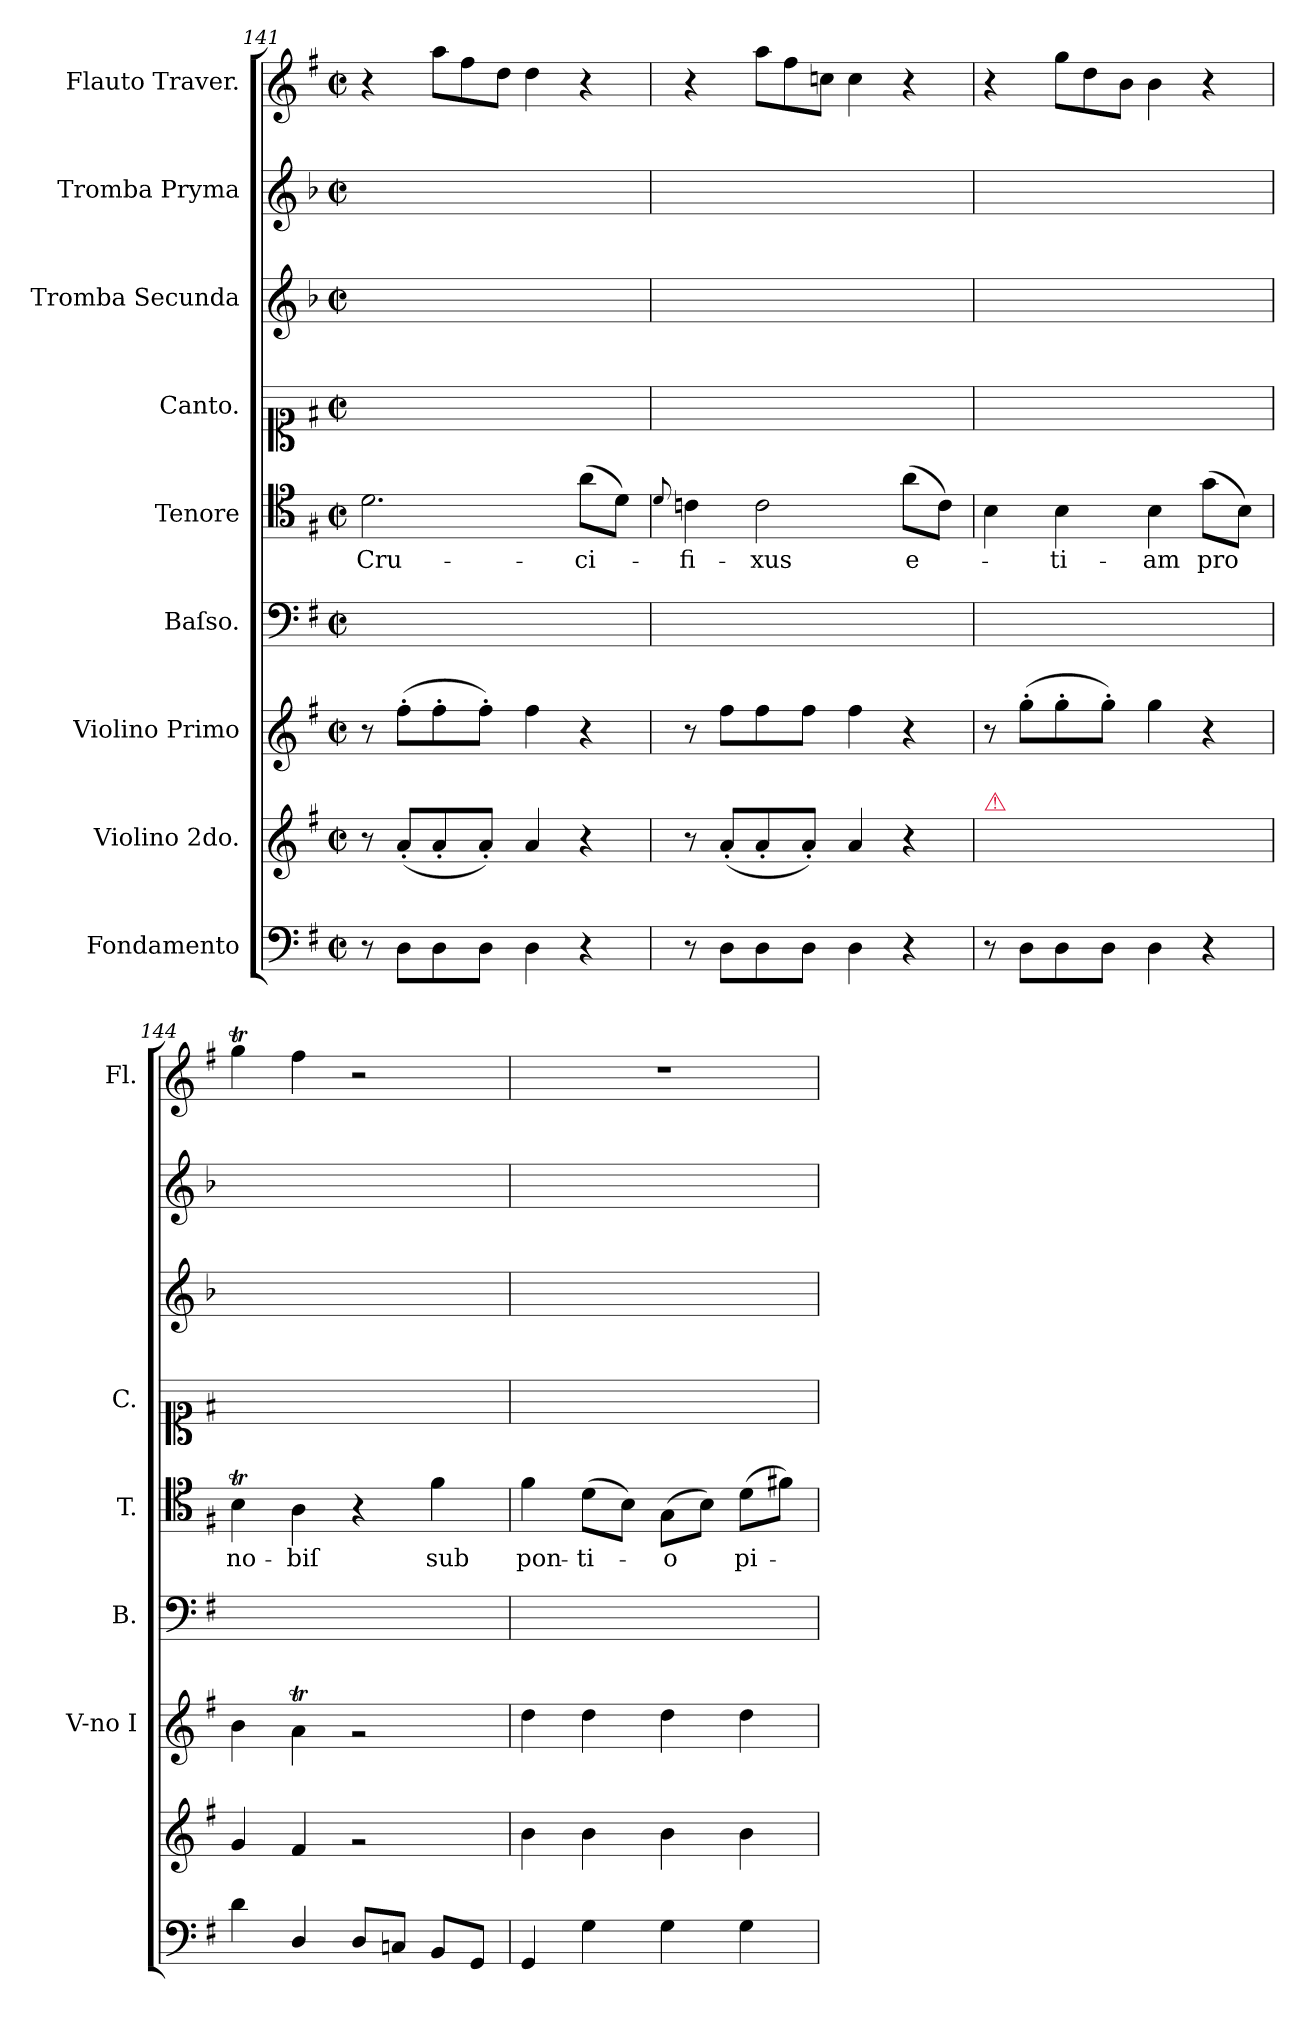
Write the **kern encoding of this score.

**kern	**kern	**kern	**kern	**kern	**text	**kern	**kern	**kern	**kern
*part9	*part8	*part7	*part6	*part5	*part5	*part4	*part3	*part2	*part1
*staff9	*staff8	*staff7	*staff6	*staff5	*staff5	*staff4	*staff3	*staff2	*staff1
*I"Fondamento	*I"Violino 2do.	*I"Violino Primo	*I"Baſso.	*I"Tenore	*	*I"Canto.	*I"Tromba Secunda	*I"Tromba Pryma	*I"Flauto Traver.
*	*	*I'V-no I	*I'B.	*I'T.	*	*I'C.	*	*	*I'Fl.
*clefF4	*clefG2	*clefG2	*clefF4	*clefC4	*	*clefC1	*clefG2	*clefG2	*clefG2
*	*	*	*	*	*	*	*ITrd-1c-2	*ITrd-1c-2	*
*k[f#]	*k[f#]	*k[f#]	*k[f#]	*k[f#]	*	*k[f#]	*k[f#]	*k[f#]	*k[f#]
*M2/2	*M2/2	*M2/2	*M2/2	*M2/2	*	*M2/2	*M2/2	*M2/2	*M2/2
*met(c|)	*met(c|)	*met(c|)	*met(c|)	*met(c|)	*	*met(c|)	*met(c|)	*met(c|)	*met(c|)
=141	=141	=141	=141	=141	=141	=141	=141	=141	=141
8r	8r	8r	1ryy	2.d\	Cru-	1ryy	1ryy	1ryy	4r
8D\L	(<8a'</L	(>8ff#'>\L	.	.	.	.	.	.	.
*	*	*	*	*	*	*	*	*	*Xtuplet
8D\	8a'</	8ff#'>\	.	.	.	.	.	.	12aa\L
.	.	.	.	.	.	.	.	.	12ff#\
8D\J	8a'</J)	8ff#'>\J)	.	.	.	.	.	.	.
.	.	.	.	.	.	.	.	.	12dd\J
4D\	4a/	4ff#\	.	.	.	.	.	.	4dd\
4r	4r	4r	.	(>8a\L	-ci-	.	.	.	4r
.	.	.	.	8d\J)	.	.	.	.	.
=142	=142	=142	=142	=142	=142	=142	=142	=142	=142
.	.	.	.	8qqd/	.	.	.	.	.
8r	8r	8r	1ryy	4cn\	-fi-	1ryy	1ryy	1ryy	4r
8D\L	(<8a'</L	8ff#\L	.	.	.	.	.	.	.
8D\	8a'</	8ff#\	.	2c\	-xus	.	.	.	12aa\L
.	.	.	.	.	.	.	.	.	12ff#\
8D\J	8a'</J)	8ff#\J	.	.	.	.	.	.	.
.	.	.	.	.	.	.	.	.	12ccn\J
4D\	4a/	4ff#\	.	.	.	.	.	.	4cc\
4r	4r	4r	.	(>8a\L	e-	.	.	.	4r
.	.	.	.	8c\J)	.	.	.	.	.
=143	=143	=143	=143	=143	=143	=143	=143	=143	=143
!	!LO:TX:a:color=crimson:t=⚠	!	!	!	!	!	!	!	!
8r	1ryy	8r	1ryy	4B\	.	1ryy	1ryy	1ryy	4r
8D\L	.	(>8gg'>\L	.	.	.	.	.	.	.
8D\	.	8gg'>\	.	4B\	-ti-	.	.	.	12gg\L
.	.	.	.	.	.	.	.	.	12dd\
8D\J	.	8gg'>\J)	.	.	.	.	.	.	.
.	.	.	.	.	.	.	.	.	12b\J
4D\	.	4gg\	.	4B\	-am	.	.	.	4b\
4r	.	4r	.	(>8g\L	pro	.	.	.	4r
.	.	.	.	8B\J)	.	.	.	.	.
=144	=144	=144	=144	=144	=144	=144	=144	=144	=144
4d\	4g/	4b\	1ryy	4Bt\	no-	1ryy	1ryy	1ryy	4ggT\
4D/	4f#/	4aT\	.	4A\	-biſ	.	.	.	4ff#\
8D/L	2rg	2rg	.	4r	.	.	.	.	2r
8Cn/J	.	.	.	.	.	.	.	.	.
8BB/L	.	.	.	4f#\	sub	.	.	.	.
8GG/J	.	.	.	.	.	.	.	.	.
=145	=145	=145	=145	=145	=145	=145	=145	=145	=145
4GG/	4b\	4dd\	1ryy	4f#\	pon-	1ryy	1ryy	1ryy	1r
4G\	4b\	4dd\	.	(>8d\L	-ti-	.	.	.	.
.	.	.	.	8B\J)	.	.	.	.	.
4G\	4b\	4dd\	.	(>8G\L	-o	.	.	.	.
.	.	.	.	8B\J)	.	.	.	.	.
4G\	4b\	4dd\	.	(>8d\L	pi-	.	.	.	.
.	.	.	.	8f#X\J)	.	.	.	.	.
=	=	=	=	=	=	=	=	=	=
*-	*-	*-	*-	*-	*-	*-	*-	*-	*-
